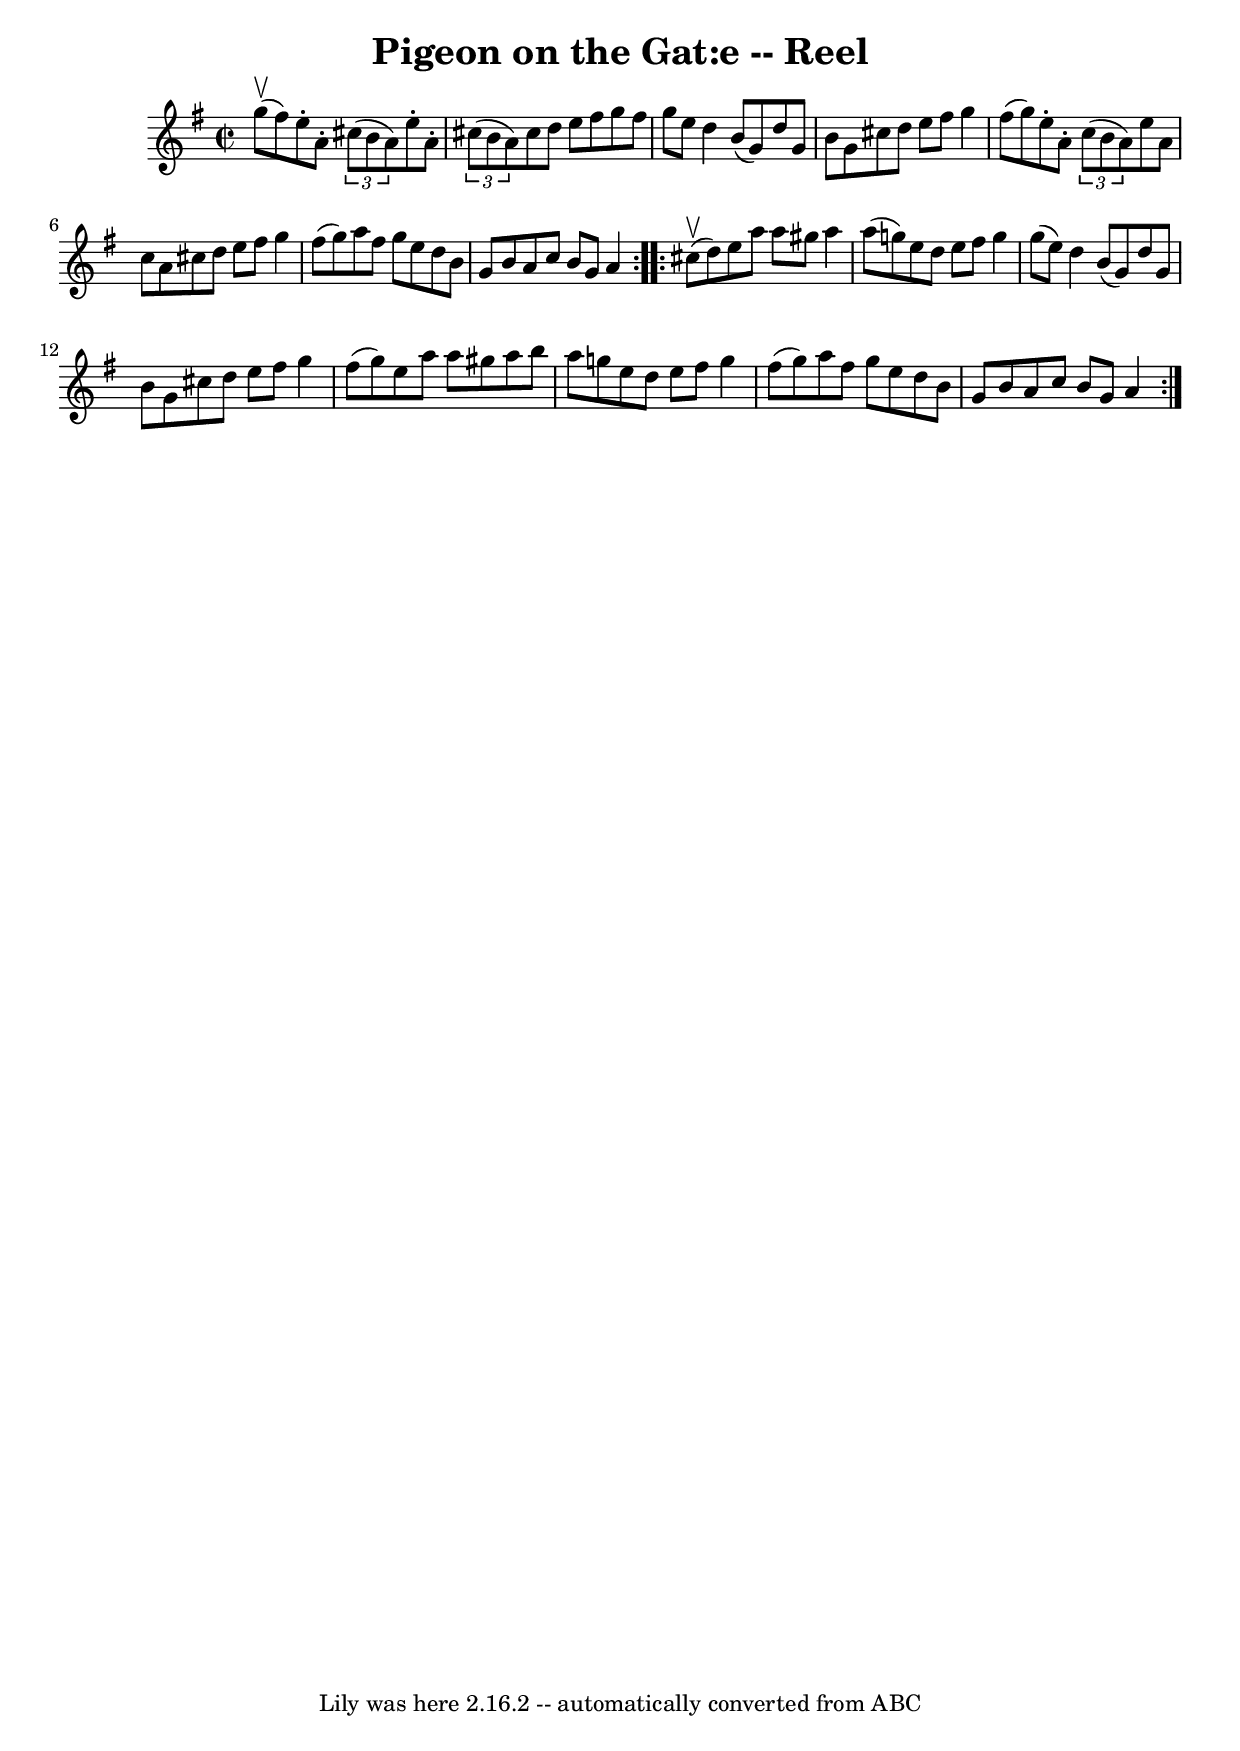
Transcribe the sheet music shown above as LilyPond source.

\version "2.16.2"
\include "Mammoth.ily"
\header {
  %% book = "Ryan's Mammoth Collection"
  crossRefNumber = "1"
  footnotes = "\\\\50"
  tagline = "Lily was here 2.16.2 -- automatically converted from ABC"
  title = "Pigeon on the Gat:e -- Reel"

}
voicedefault =  {



  \repeat volta 2 {

    \override Staff.TimeSignature #'style = #'C
    \time 2/2 
    \key a \dorian
    g''8^\upbow(fis''8) |
    e''8-.   
    a'8-.   \times 2/3 { cis''8 (b'8 a'8) 
			} e''8-. a'8-.   
    \times 2/3 { cis''8 (b'8 a'8) 
	       }   |
    cis''8 d''8 e''8  
    fis''8 g''8 fis''8 g''8 e''8    |
    d''4 b'8 (g'8) d''8 g'8 b'8 g'8    |
    cis''8 d''8 e''8 fis''8 
    g''4 fis''8 (g''8)   |
    e''8-. a'8-.   \times 2/3 {   
      c''8 (b'8 a'8) 
    } e''8 a'8 c''8 a'8    |
    cis''8    
    d''8 e''8 fis''8 g''4 fis''8 (g''8)   |
    a''8    
    fis''8 g''8 e''8 d''8 b'8 g'8 b'8    |
    a'8 c''8   
    b'8 g'8 a'4    
  }     
  \repeat volta 2 {
    cis''8^\upbow(d''8)  |
    e''8 a''8 a''8 gis''8 a''4 a''8 (g''!8)    |
    e''8 d''8 e''8 fis''8 g''4 g''8 (e''8)    |
    d''4 b'8 (g'8) d''8 g'8 b'8 g'8    |
    
    cis''8 d''8 e''8 fis''8 g''4 fis''8 (g''8)   |
    
    e''8 a''8 a''8 gis''8 a''8 b''8 a''8 g''!8    |
    
    e''8 d''8 e''8 fis''8 g''4 fis''8 (g''8)   |
    a''8 
    fis''8 g''8 e''8 d''8 b'8 g'8 b'8    |
    a'8    
    c''8 b'8 g'8 a'4    
  }   

}

\score{
  <<

    \context Staff="default"
    {
      \voicedefault 
      
    }

  >>
  \layout {
    
  }
  \midi {
  }

}
